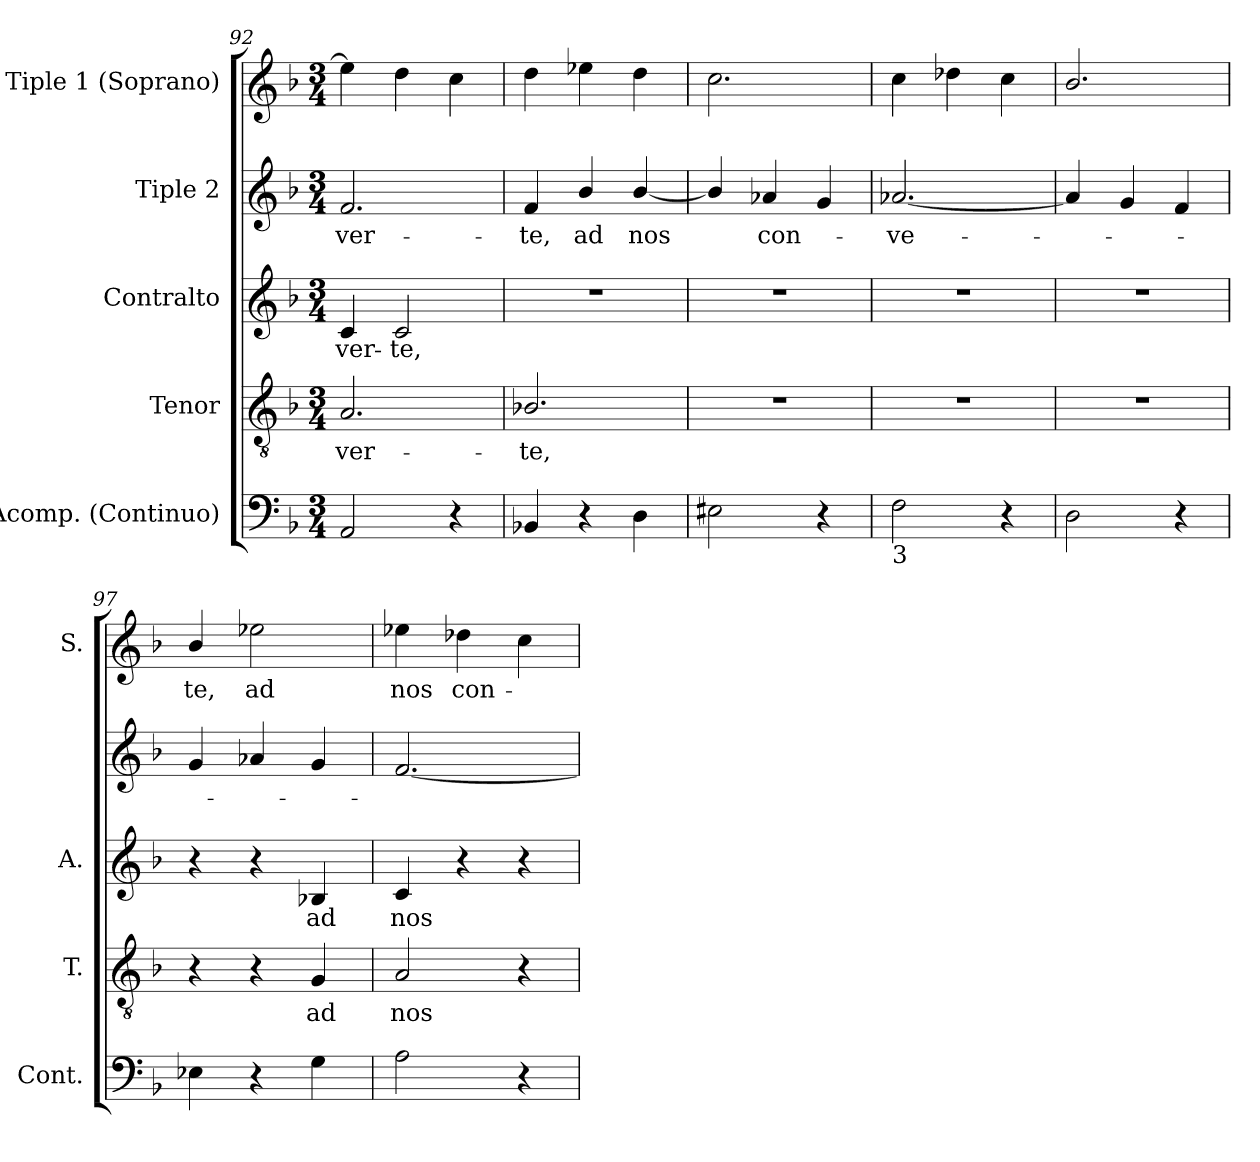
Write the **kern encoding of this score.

**kern	**kern	**text	**kern	**text	**kern	**text	**kern	**text
*part5	*part4	*part4	*part3	*part3	*part2	*part2	*part1	*part1
*staff5	*staff4	*staff4	*staff3	*staff3	*staff2	*staff2	*staff1	*staff1
*I"Acomp. (Continuo)	*I"Tenor	*	*I"Contralto	*	*I"Tiple 2	*	*I"Tiple 1 (Soprano)	*
*I'Cont.	*I'T.	*	*I'A.	*	*	*	*I'S.	*
*clefF4	*clefGv2	*	*clefG2	*	*clefG2	*	*clefG2	*
*	*ITrd7c12	*	*	*	*	*	*	*
*k[b-]	*k[b-]	*	*k[b-]	*	*k[b-]	*	*k[b-]	*
*F:	*F:	*	*F:	*	*F:	*	*F:	*
*M3/4	*M3/4	*	*M3/4	*	*M3/4	*	*M3/4	*
=92	=92	=92	=92	=92	=92	=92	=92	=92
!	!	!LO:LY:b:color=#000000	!	!	!	!	!	!
!	!	!	!	!LO:LY:b:color=#000000	!	!	!	!
!	!	!	!	!	!	!LO:LY:b:color=#000000	!	!
2AAi/	2.AAi/	-ver-	4ci/	-ver-	2.fi/	-ver-	4ee-i\]	.
!	!	!	!	!LO:LY:b:color=#000000	!	!	!	!
.	.	.	2ci/	-te,	.	.	4ddi\	.
4r	.	.	.	.	.	.	4cci\	.
=93	=93	=93	=93	=93	=93	=93	=93	=93
!	!	!LO:LY:b:color=#000000	!LO:N:vis=1	!	!	!	!	!
!	!	!	!	!	!	!LO:LY:b:color=#000000	!	!
4BB-Xi/	2.BB-Xi/	-te,	2.r	.	4fi/	-te,	4ddi\	.
!	!	!	!	!	!	!LO:LY:b:color=#000000	!	!
4r	.	.	.	.	4b-i/	ad	4ee-Xi\	.
!	!	!	!	!	!	!LO:LY:b:color=#000000	!	!
4Di\	.	.	.	.	[4b-i/	nos	4ddi\	.
=94	=94	=94	=94	=94	=94	=94	=94	=94
!	!LO:N:vis=1	!	!LO:N:vis=1	!	!	!	!	!
2E#Xi\	2.r	.	2.r	.	4b-i/]	.	2.cci\	.
!	!	!	!	!	!	!LO:LY:b:color=#000000	!	!
.	.	.	.	.	4a-Xi/	con-	.	.
4r	.	.	.	.	4gi/	.	.	.
=95	=95	=95	=95	=95	=95	=95	=95	=95
!	!LO:N:vis=1	!	!LO:N:vis=1	!	!	!	!	!
!LO:TX:b:t=3	!	!	!	!	!	!	!	!
!	!	!	!	!	!	!LO:LY:b:color=#000000	!	!
2Fi\	2.r	.	2.r	.	[2.a-Xi/	-ve-	4cci\	.
.	.	.	.	.	.	.	4dd-Xi\	.
4r	.	.	.	.	.	.	4cci\	.
!!LO:PB:g=z
=96	=96	=96	=96	=96	=96	=96	=96	=96
!	!LO:N:vis=1	!	!LO:N:vis=1	!	!	!	!	!
2Di\	2.r	.	2.r	.	4a-i/]	.	2.b-i/	.
.	.	.	.	.	4gi/	.	.	.
4r	.	.	.	.	4fi/	.	.	.
=97	=97	=97	=97	=97	=97	=97	=97	=97
!	!	!	!	!	!	!	!	!LO:LY:b:color=#000000
4E-Xi\	4r	.	4r	.	4gi/	.	4b-i/	-te,
!	!	!	!	!	!	!	!	!LO:LY:b:color=#000000
4r	4r	.	4r	.	4a-Xi/	.	2ee-Xi\	ad
!	!	!LO:LY:b:color=#000000	!	!	!	!	!	!
!	!	!	!	!LO:LY:b:color=#000000	!	!	!	!
4Gi\	4GGi/	ad	4B-Xi/	ad	4gi/	.	.	.
=98	=98	=98	=98	=98	=98	=98	=98	=98
!	!	!LO:LY:b:color=#000000	!	!	!	!	!	!
!	!	!	!	!LO:LY:b:color=#000000	!	!	!	!
!	!	!	!	!	!	!	!	!LO:LY:b:color=#000000
2Ai\	2AAi/	nos	4ci/	nos	[2.fi/	.	4ee-Xi\	nos
!	!	!	!	!	!	!	!	!LO:LY:b:color=#000000
.	.	.	4r	.	.	.	4dd-Xi\	con-
4r	4r	.	4r	.	.	.	4cci\	.
=	=	=	=	=	=	=	=	=
*-	*-	*-	*-	*-	*-	*-	*-	*-
